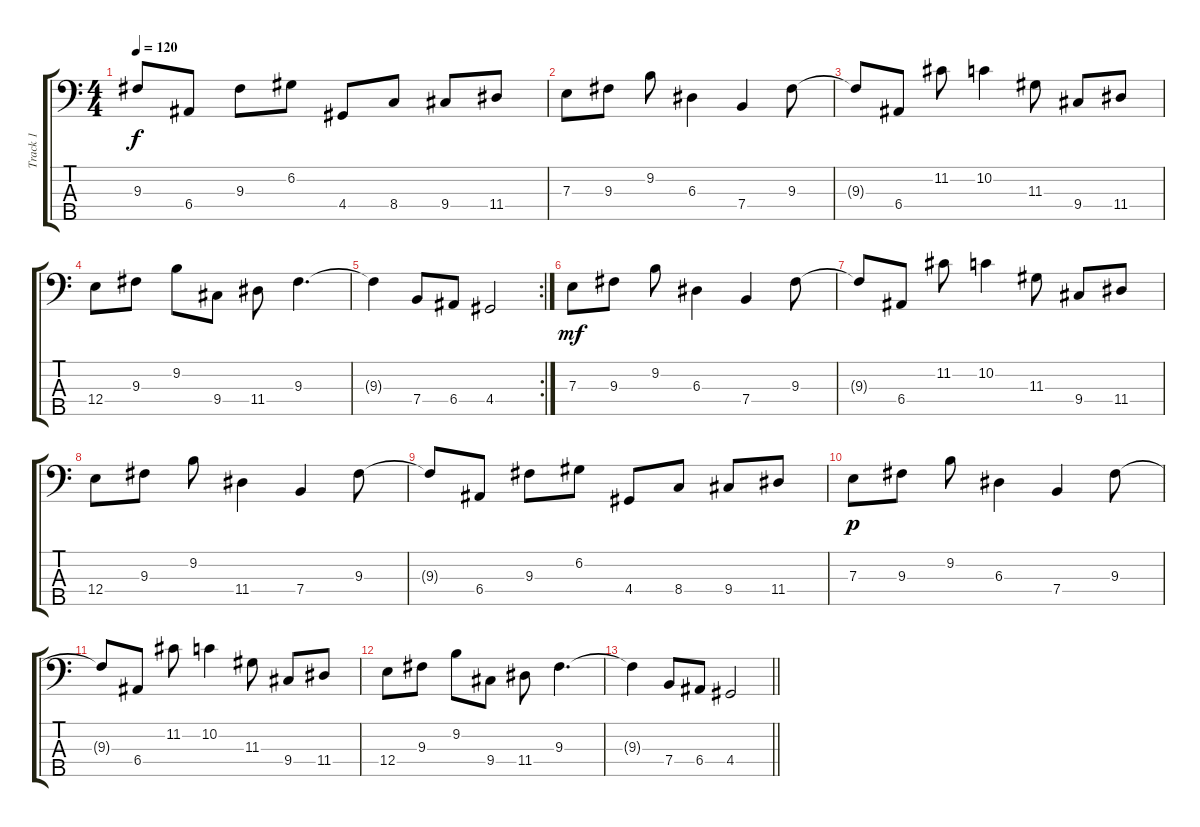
\track ("Track 1" "Track 1") {instrument acousticguitarsteel}
\staff {score tabs}
\tuning (G2 D2 A1 E1 B0) {hide}
\ts (4 4)
\tempo 120
\clef f4
\ks c
9.3{t}.8{dy f} 6.4.8 9.3.8 6.2.8 4.4.8 8.4.8 9.4.8 11.4.8 |
7.3.8 9.3.8 9.2.8 6.3.4 7.4.4 9.3.8 |
9.3{t}.8 6.4.8 11.2.8 10.2.4 11.3.8 9.4.8 11.4.8 |
12.4.8 9.3.8 9.2.8 9.4.8 11.4.8 9.3.4{d} |
\rc 2
9.3{t}.4 7.4.8 6.4.8 4.4.2 |
7.3.8{dy mf} 9.3.8 9.2.8 6.3.4 7.4.4 9.3.8 |
9.3{t}.8 6.4.8 11.2.8 10.2.4 11.3.8 9.4.8 11.4.8 |
12.4.8 9.3.8 9.2.8 11.4.4 7.4.4 9.3.8 |
9.3{t}.8 6.4.8 9.3.8 6.2.8 4.4.8 8.4.8 9.4.8 11.4.8 |
7.3.8{dy p} 9.3.8 9.2.8 6.3.4 7.4.4 9.3.8 |
9.3{t}.8 6.4.8 11.2.8 10.2.4 11.3.8 9.4.8 11.4.8 |
12.4.8 9.3.8 9.2.8 9.4.8 11.4.8 9.3.4{d} |
\barLineRight lightlight
9.3{t}.4 7.4.8 6.4.8 4.4.2
